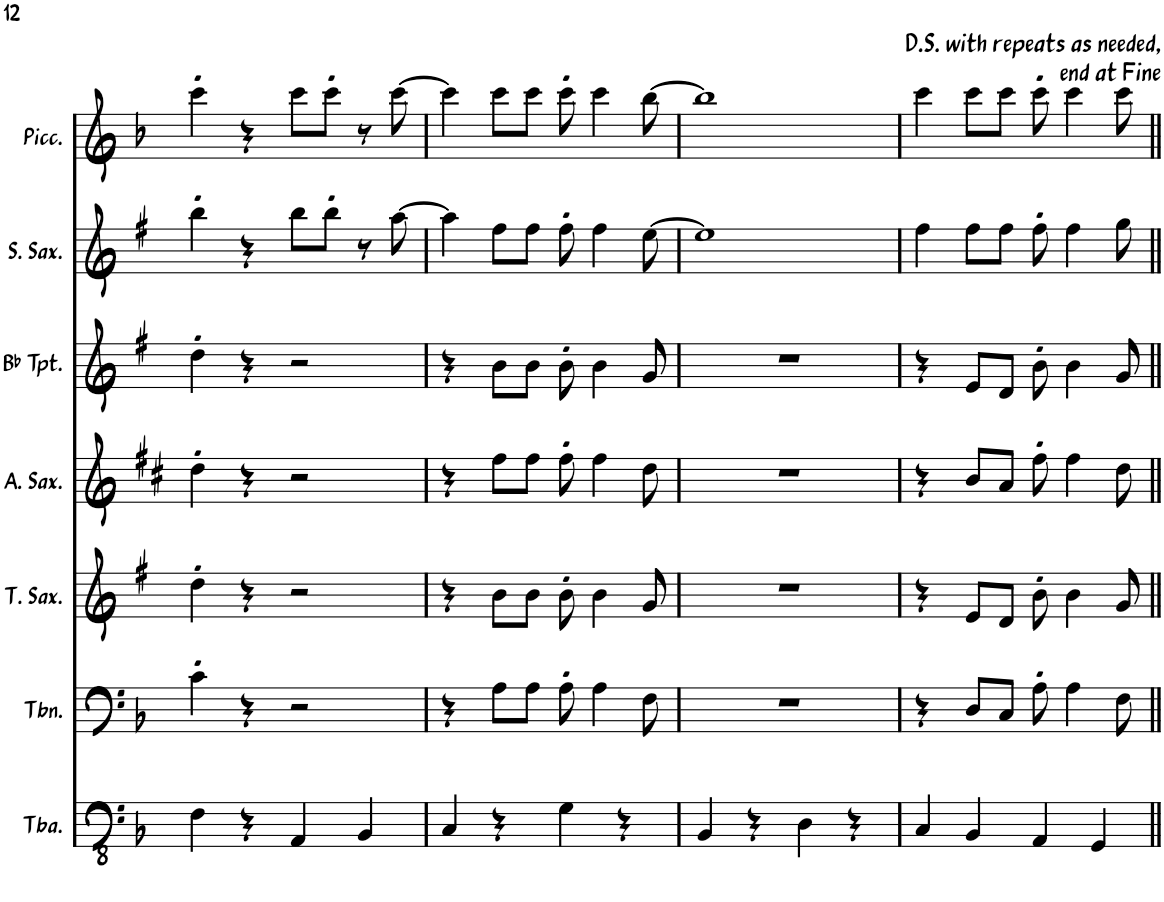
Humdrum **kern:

**kern	**kern	**kern	**kern	**kern	**kern	**kern
*part7	*part6	*part5	*part4	*part3	*part2	*part1
*staff7	*staff6	*staff5	*staff4	*staff3	*staff2	*staff1
*I"Tuba	*I"Trombone	*I"Tenor Saxophone	*I"Alto Saxophone	*I"Bb Trumpet	*I"Soprano Saxophone	*I"Piccolo
*I'Tba.	*I'Tbn.	*I'T. Sax.	*I'A. Sax.	*I'Bb Tpt.	*I'S. Sax.	*I'Picc.
!!LO:PB:g=z
*clefFv4	*clefF4	*clefG2	*clefG2	*clefG2	*clefG2	*clefG2
*	*	*Trd8c14	*Trd5c9	*Trd1c2	*Trd1c2	*Trd-7c-12
*k[b-]	*k[b-]	*k[f#]	*k[f#c#]	*k[f#]	*k[f#]	*k[b-]
*M4/4	*M4/4	*M4/4	*M4/4	*M4/4	*M4/4	*M4/4
=53	=53	=53	=53	=53	=53	=53
4FF\	4c'\	4dd'\	4dd'\	4dd'\	4bb'\	4ccc'\
4r	4r	4r	4r	4r	4r	4r
4AAA/	2r	2r	2r	2r	8bb\L	8ccc\L
.	.	.	.	.	8bb'\J	8ccc'\J
4BBB-/	.	.	.	.	8r	8r
.	.	.	.	.	[8aa\	[8ccc\
=54	=54	=54	=54	=54	=54	=54
4CC/	4r	4r	4r	4r	4aa\]	4ccc\]
4r	8A\L	8b\L	8ff#\L	8b\L	8ff#\L	8ccc\L
.	8A\J	8b\J	8ff#\J	8b\J	8ff#\J	8ccc\J
4GG\	8A'\	8b'\	8ff#'\	8b'\	8ff#'\	8ccc'\
.	4A\	4b\	4ff#\	4b\	4ff#\	4ccc\
4r	.	.	.	.	.	.
.	8F\	8g/	8dd\	8g/	[8ee\	[8bb-\
=55	=55	=55	=55	=55	=55	=55
4BBB-/	1r	1r	1r	1r	1ee]	1bb-]
4r	.	.	.	.	.	.
4DD\	.	.	.	.	.	.
4r	.	.	.	.	.	.
=56	=56	=56	=56	=56	=56	=56
4CC/	4r	4r	4r	4r	4ff#\	4ccc\
4BBB-/	8D/L	8e/L	8b/L	8e/L	8ff#\L	8ccc\L
.	8C/J	8d/J	8a/J	8d/J	8ff#\J	8ccc\J
4AAA/	8A'\	8b'\	8ff#'\	8b'\	8ff#'\	8ccc'\
.	4A\	4b\	4ff#\	4b\	4ff#\	4ccc\
4GGG/	.	.	.	.	.	.
.	8F\	8g/	8dd\	8g/	8gg\	8ccc\
!	!	!	!	!	!	!LO:TX:a:t=D.S. with repeats as needed, \nend at Fine
=||	=||	=||	=||	=||	=||	=||
*-	*-	*-	*-	*-	*-	*-
